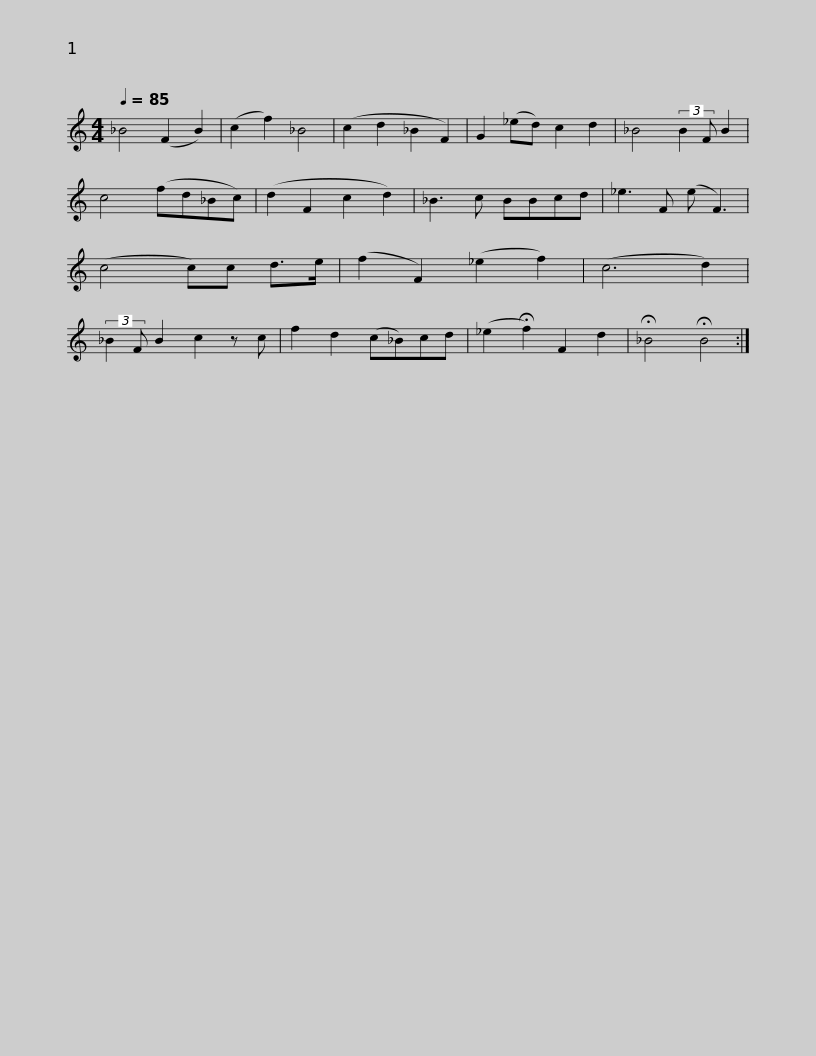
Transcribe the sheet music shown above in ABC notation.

X:1
L:1/8
Q:1/4=85
M:4/4
I:linebreak $
K:none
V:1 treble transpose=-2
V:1
[K:C] _B4 (F2 B2) |[K:C] (c2 f2) _B4 |[K:C] (c2 d2 _B2 F2) |[K:C] G2 (_ed) c2 d2 | _B4 (3:2:2B2 F B2 | %5
 c4 (fd_Bc) | (d2 F2 c2 d2) | _B3 c BBcd |$[K:C] _e3 F (e F3) | (c4 c)c d>e | %10
 (f2 F2) (_e2 f2) | (c6 d2) | (3:2:2_B2 F B2 c2 z c | f2 d2 (c_B)cd | (_e2 !fermata!f2) F2 d2 | %15
 !fermata!_B4 !fermata!B4 :| %16
